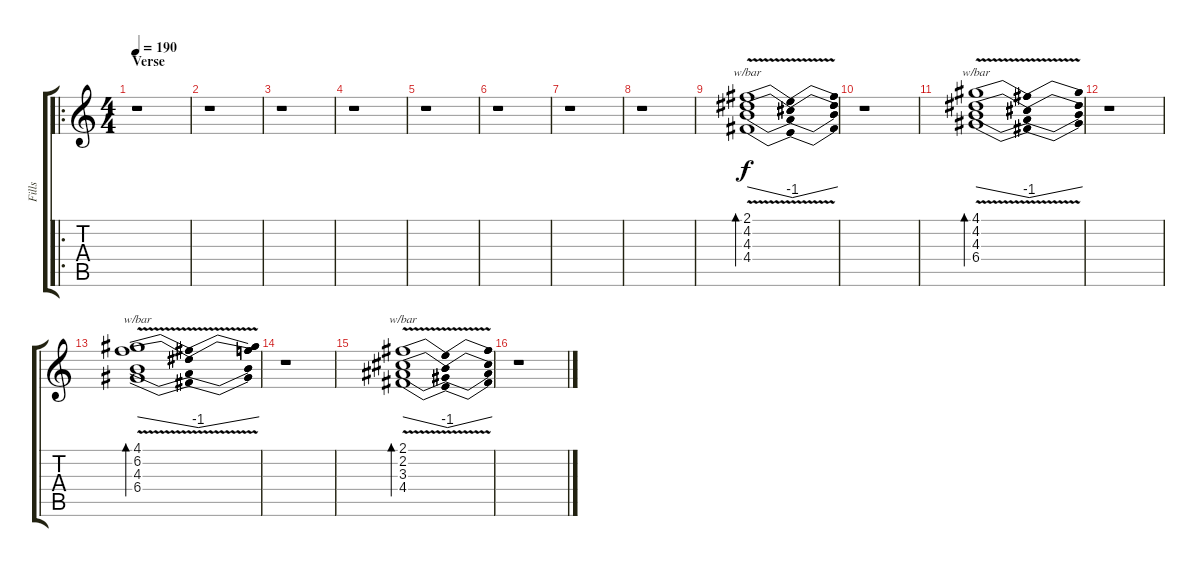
\track ("Fills" "Fills") {instrument electricguitarclean}
\staff {score tabs}
\tuning (E4 B3 G3 D3 A2 E2) {hide}
\ro
\ts (4 4)
\section ("" "Verse ")
\tempo 190
\clef g2
\ks c
r.1{dy f} |
r.1 |
r.1 |
r.1 |
r.1 |
r.1 |
r.1 |
r.1 |
(2.1{v} 4.2 4.3 4.4).1{tbe (dip default 0 0 30 -4 60 0) bd 60} |
r.1 |
(4.1{v} 4.2 4.3 6.4).1{tbe (dip default 0 0 30 -4 60 0) bd 60} |
r.1 |
(4.1{v} 6.2 4.3 6.4).1{tbe (dip default 0 0 30 -4 60 0) bd 60} |
r.1 |
(2.1{v} 2.2 3.3 4.4).1{tbe (dip default 0 0 30 -4 60 0) bd 60} |
r.1
